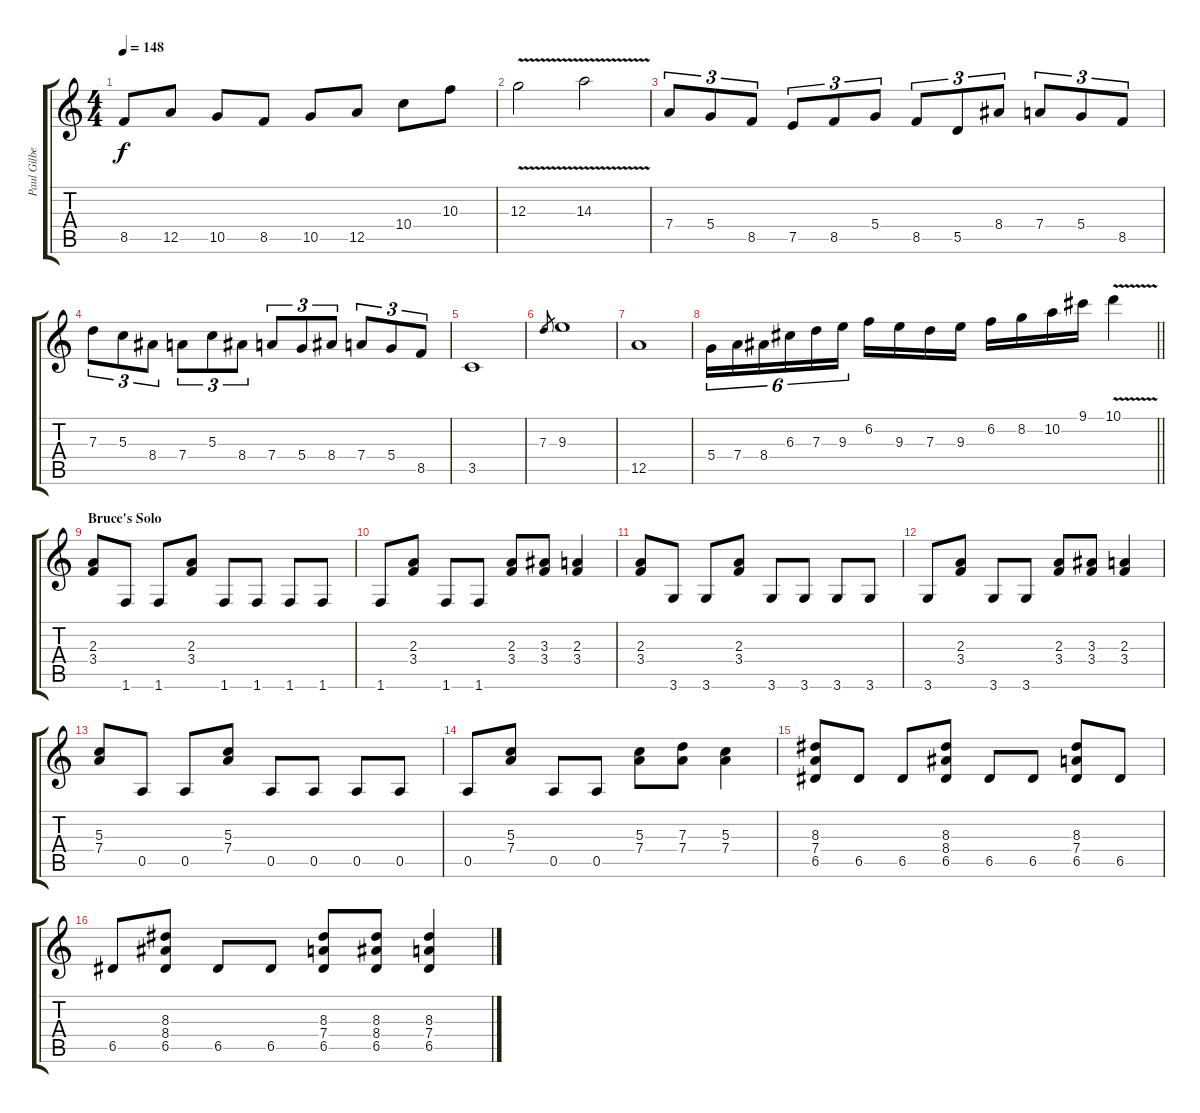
\track ("Paul Gilbert" "Paul Gilbe") {instrument distortionguitar}
\staff {score tabs}
\tuning (E4 B3 G3 D3 A2 E2) {hide}
\ts (4 4)
\tempo 148
\clef g2
\ks c
8.5.8{dy f} 12.5.8 10.5.8 8.5.8 10.5.8 12.5.8 10.4.8 10.3.8 |
12.3{v}.2 14.3{v}.2 |
7.4.8{tu (3 2)} 5.4.8{tu (3 2)} 8.5.8{tu (3 2)} 7.5.8{tu (3 2)} 8.5.8{tu (3 2)} 5.4.8{tu (3 2)} 8.5.8{tu (3 2)} 5.5.8{tu (3 2)} 8.4.8{tu (3 2)} 7.4.8{tu (3 2)} 5.4.8{tu (3 2)} 8.5.8{tu (3 2)} |
7.3.8{tu (3 2)} 5.3.8{tu (3 2)} 8.4.8{tu (3 2)} 7.4.8{tu (3 2)} 5.3.8{tu (3 2)} 8.4.8{tu (3 2)} 7.4.8{tu (3 2)} 5.4.8{tu (3 2)} 8.4.8{tu (3 2)} 7.4.8{tu (3 2)} 5.4.8{tu (3 2)} 8.5.8{tu (3 2)} |
3.5.1 |
7.3.8{gr} 9.3.1 |
12.5.1 |
\barLineRight lightlight
5.4.16{tu (6 4)} 7.4.16{tu (6 4)} 8.4.16{tu (6 4)} 6.3.16{tu (6 4)} 7.3.16{tu (6 4)} 9.3.16{tu (6 4)} 6.2.16 9.3.16 7.3.16 9.3.16 6.2.16 8.2.16 10.2.16 9.1.16 10.1{v}.4 |
\section ("" "Bruce's Solo")
(2.3 3.4).8 1.6.8 1.6.8 (2.3 3.4).8 1.6.8 1.6.8 1.6.8 1.6.8 |
1.6.8 (2.3 3.4).8 1.6.8 1.6.8 (2.3 3.4).8 (3.3 3.4).8 (2.3 3.4).4 |
(2.3 3.4).8 3.6.8 3.6.8 (2.3 3.4).8 3.6.8 3.6.8 3.6.8 3.6.8 |
3.6.8 (2.3 3.4).8 3.6.8 3.6.8 (2.3 3.4).8 (3.3 3.4).8 (2.3 3.4).4 |
(5.3 7.4).8 0.5.8 0.5.8 (5.3 7.4).8 0.5.8 0.5.8 0.5.8 0.5.8 |
0.5.8 (5.3 7.4).8 0.5.8 0.5.8 (5.3 7.4).8 (7.3 7.4).8 (5.3 7.4).4 |
(8.3 7.4 6.5).8 6.5.8 6.5.8 (8.3 8.4 6.5).8 6.5.8 6.5.8 (8.3 7.4 6.5).8 6.5.8 |
6.5.8 (8.3 8.4 6.5).8 6.5.8 6.5.8 (8.3 7.4 6.5).8 (8.3 8.4 6.5).8 (8.3 7.4 6.5).4
